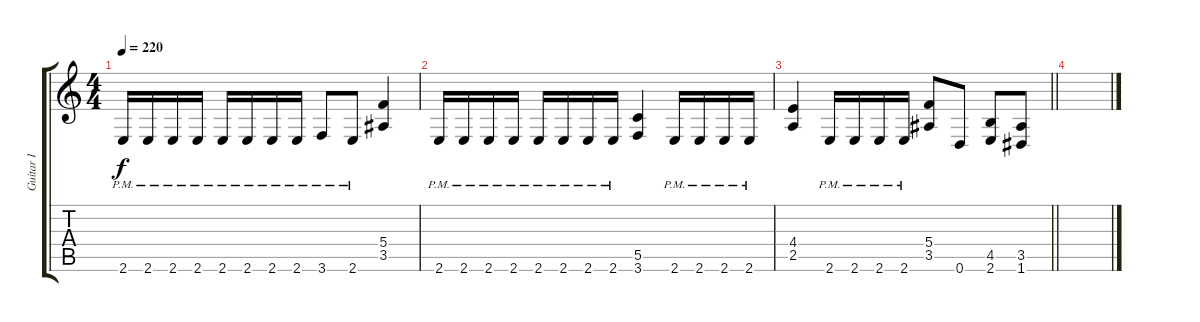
\track ("Guitar I" "Guitar I") {instrument distortionguitar}
\staff {score tabs}
\tuning (D4 A3 F3 C3 G2 D2) {hide}
\ts (4 4)
\tempo 220
\clef g2
\ks c
2.6{pm}.16{dy f} 2.6{pm}.16 2.6{pm}.16 2.6{pm}.16 2.6{pm}.16 2.6{pm}.16 2.6{pm}.16 2.6{pm}.16 3.6{pm}.8 2.6{pm}.8 (5.4 3.5).4 |
2.6{pm}.16 2.6{pm}.16 2.6{pm}.16 2.6{pm}.16 2.6{pm}.16 2.6{pm}.16 2.6{pm}.16 2.6{pm}.16 (5.5 3.6).4 2.6{pm}.16 2.6{pm}.16 2.6{pm}.16 2.6{pm}.16 |
\barLineRight lightlight
(4.4 2.5).4 2.6{pm}.16 2.6{pm}.16 2.6{pm}.16 2.6{pm}.16 (5.4 3.5).8 0.6.8 (4.5 2.6).8 (3.5 1.6).8 |
\section ("" "")
